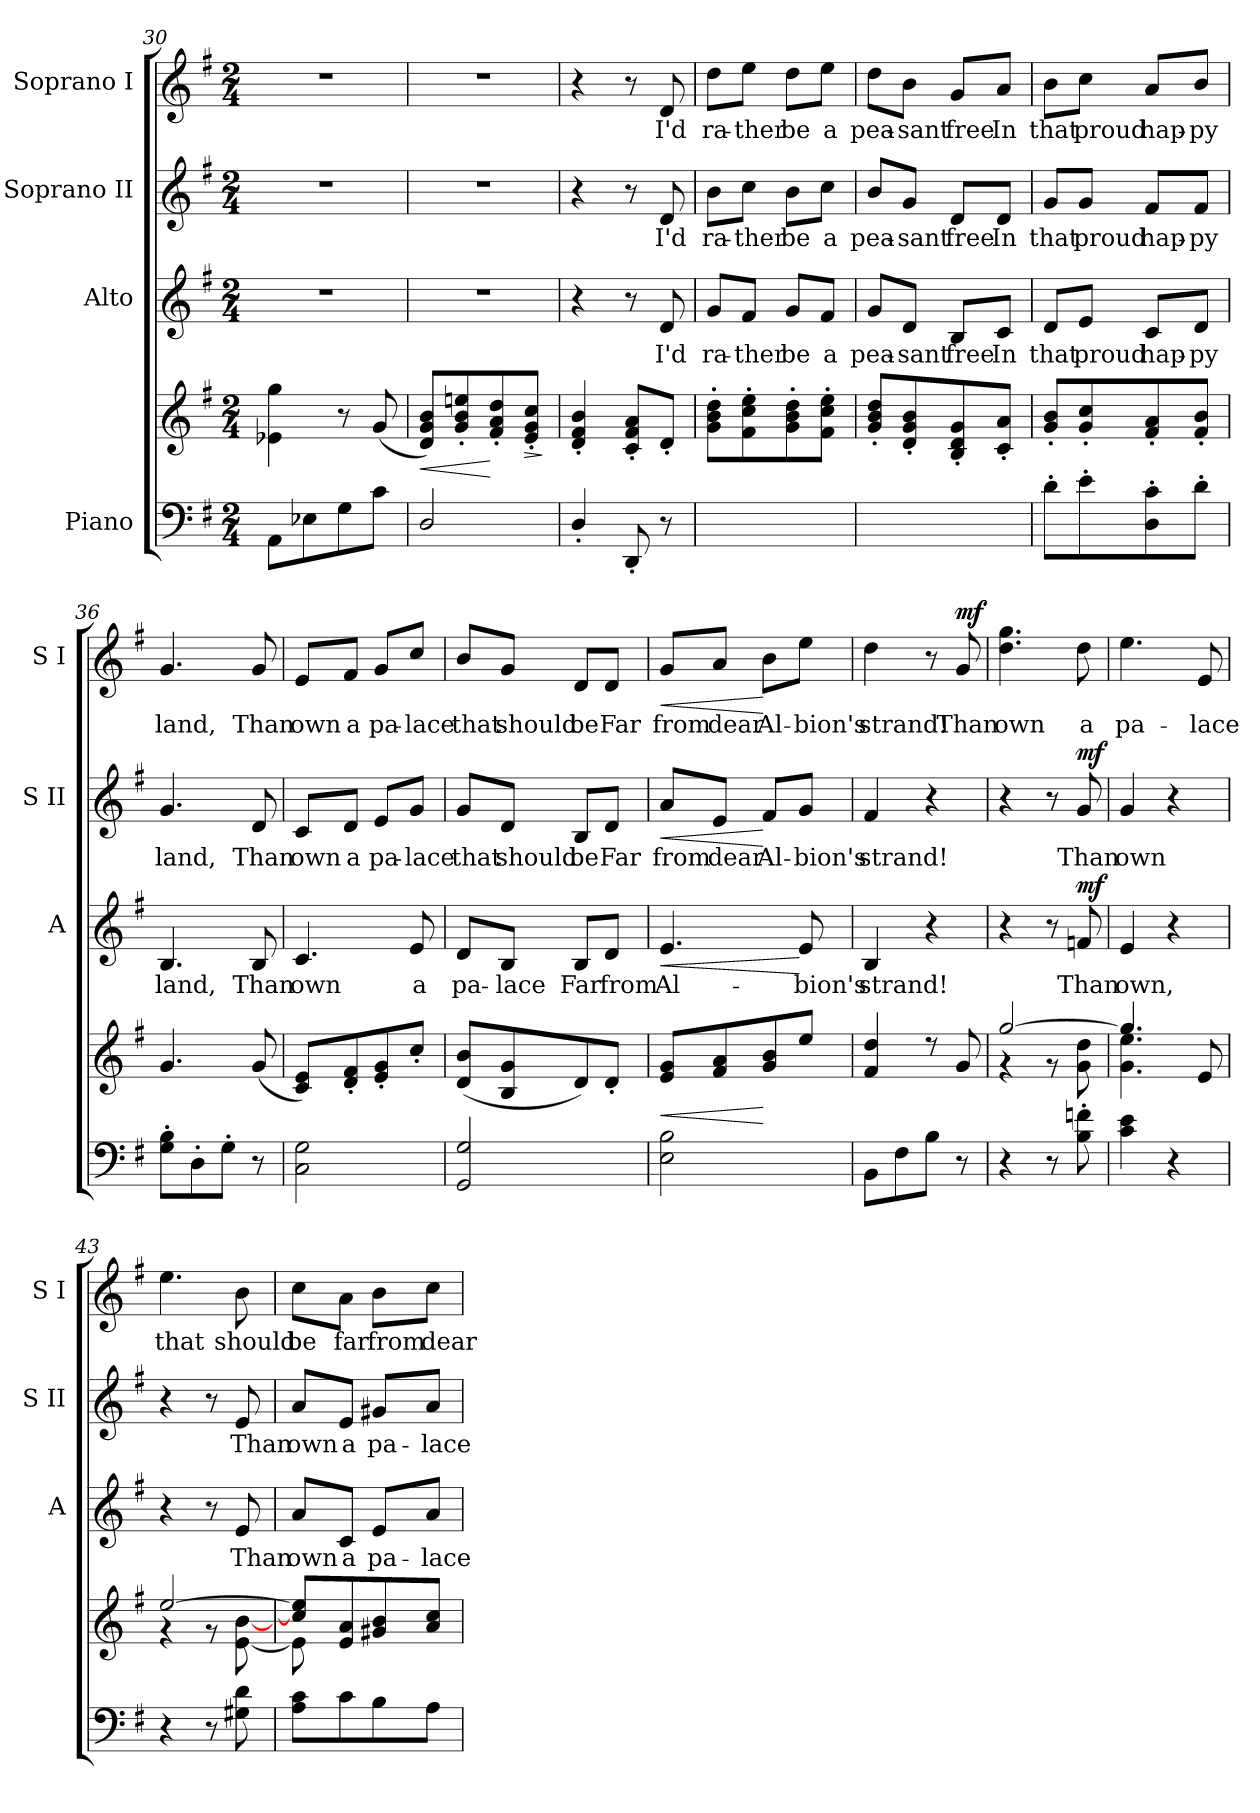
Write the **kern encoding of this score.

**kern	**kern	**dynam	**kern	**text	**dynam	**kern	**text	**dynam	**kern	**text	**dynam
*part4	*part4	*part4	*part3	*part3	*part3	*part2	*part2	*part2	*part1	*part1	*part1
*staff5	*staff4	*staff4/5	*staff3	*staff3	*staff3	*staff2	*staff2	*staff2	*staff1	*staff1	*staff1
*I"Piano	*	*	*I"Alto	*	*	*I"Soprano II	*	*	*I"Soprano I	*	*
*	*	*	*I'A	*	*	*I'S II	*	*	*I'S I	*	*
*clefF4	*clefG2	*	*clefG2	*	*	*clefG2	*	*	*clefG2	*	*
*k[f#]	*k[f#]	*	*k[f#]	*	*	*k[f#]	*	*	*k[f#]	*	*
*G:	*G:	*	*G:	*	*	*G:	*	*	*G:	*	*
*M2/4	*M2/4	*	*M2/4	*	*	*M2/4	*	*	*M2/4	*	*
=30	=30	=30	=30	=30	=30	=30	=30	=30	=30	=30	=30
!	!	!	!LO:N:vis=1	!	!	!LO:N:vis=1	!	!	!LO:N:vis=1	!	!
8AAL	4e-X 4gg	.	2r	.	.	2r	.	.	2r	.	.
8E-X	.	.	.	.	.	.	.	.	.	.	.
8G	8r	.	.	.	.	.	.	.	.	.	.
8cJ	(<8g	.	.	.	.	.	.	.	.	.	.
=31	=31	=31	=31	=31	=31	=31	=31	=31	=31	=31	=31
!	!	!LO:HP:b	!LO:N:vis=1	!	!	!LO:N:vis=1	!	!	!LO:N:vis=1	!	!
2D/	8d 8g 8bL)	<	2r	.	.	2r	.	.	2r	.	.
.	8g' 8b' 8een'	.	.	.	.	.	.	.	.	.	.
.	8f#' 8a' 8dd'	[	.	.	.	.	.	.	.	.	.
!	!	!LO:HP:b	!	!	!	!	!	!	!	!	!
.	8e' 8g' 8cc'J	>	.	.	.	.	.	.	.	.	.
.	.	]	.	.	.	.	.	.	.	.	.
=32	=32	=32	=32	=32	=32	=32	=32	=32	=32	=32	=32
4D'/	4d' 4f#' 4b'	.	4r	.	.	4r	.	.	4r	.	.
8DD'	8c' 8f#' 8a'L	.	8r	.	.	8r	.	.	8r	.	.
!	!	!	!	!LO:LY:b	!	!	!LO:LY:b	!	!	!LO:LY:b	!
8r	8d'J	.	8d	I'd	.	8d	I'd	.	8d	I'd	.
=33	=33	=33	=33	=33	=33	=33	=33	=33	=33	=33	=33
!	!	!	!	!LO:LY:b	!	!	!LO:LY:b	!	!	!LO:LY:b	!
2ryy	8g' 8b' 8dd'L	.	8g/L	ra-	.	8b\L	ra-	.	8dd\L	ra-	.
!	!	!	!	!LO:LY:b	!	!	!LO:LY:b	!	!	!LO:LY:b	!
.	8f#' 8cc' 8ee'	.	8f#/J	-ther	.	8cc\J	-ther	.	8ee\J	-ther	.
!	!	!	!	!LO:LY:b	!	!	!LO:LY:b	!	!	!LO:LY:b	!
.	8g' 8b' 8dd'	.	8g/L	be	.	8b\L	be	.	8dd\L	be	.
!	!	!	!	!LO:LY:b	!	!	!LO:LY:b	!	!	!LO:LY:b	!
.	8f#' 8cc' 8ee'J	.	8f#/J	a	.	8cc\J	a	.	8ee\J	a	.
!!LO:LB:g=z
=34	=34	=34	=34	=34	=34	=34	=34	=34	=34	=34	=34
!	!	!	!	!LO:LY:b	!	!	!LO:LY:b	!	!	!LO:LY:b	!
2ryy	8g' 8b' 8dd'L	.	8g/L	pea-	.	8b/L	pea-	.	8dd\L	pea-	.
!	!	!	!	!LO:LY:b	!	!	!LO:LY:b	!	!	!LO:LY:b	!
.	8d/' 8g/' 8b/'	.	8d/J	-sant	.	8g/J	-sant	.	8b\J	-sant	.
!	!	!	!	!LO:LY:b	!	!	!LO:LY:b	!	!	!LO:LY:b	!
.	8B' 8d' 8g'	.	8B/L	free	.	8d/L	free	.	8g/L	free	.
!	!	!	!	!LO:LY:b	!	!	!LO:LY:b	!	!	!LO:LY:b	!
.	8c' 8a'J	.	8c/J	In	.	8d/J	In	.	8a/J	In	.
=35	=35	=35	=35	=35	=35	=35	=35	=35	=35	=35	=35
!	!	!	!	!LO:LY:b	!	!	!LO:LY:b	!	!	!LO:LY:b	!
8d'L	8g' 8b'L	.	8d/L	that	.	8g/L	that	.	8b\L	that	.
!	!	!	!	!LO:LY:b	!	!	!LO:LY:b	!	!	!LO:LY:b	!
8e'	8g' 8cc'	.	8e/J	proud	.	8g/J	proud	.	8cc\J	proud	.
!	!	!	!	!LO:LY:b	!	!	!LO:LY:b	!	!	!LO:LY:b	!
8D' 8c'	8f#' 8a'	.	8c/L	hap-	.	8f#/L	hap-	.	8a/L	hap-	.
!	!	!	!	!LO:LY:b	!	!	!LO:LY:b	!	!	!LO:LY:b	!
8d'J	8f#/' 8b/'J	.	8d/J	-py	.	8f#/J	-py	.	8b/J	-py	.
=36	=36	=36	=36	=36	=36	=36	=36	=36	=36	=36	=36
!	!	!	!	!LO:LY:b	!	!	!LO:LY:b	!	!	!LO:LY:b	!
8G' 8B'L	4.g	.	4.B	land,	.	4.g	land,	.	4.g	land,	.
8D'	.	.	.	.	.	.	.	.	.	.	.
8G'J	.	.	.	.	.	.	.	.	.	.	.
!	!	!	!	!LO:LY:b	!	!	!LO:LY:b	!	!	!LO:LY:b	!
8r	(<8g	.	8B	Than	.	8d	Than	.	8g	Than	.
=37	=37	=37	=37	=37	=37	=37	=37	=37	=37	=37	=37
!	!	!	!	!LO:LY:b	!	!	!LO:LY:b	!	!	!LO:LY:b	!
2C 2G	8c 8eL)	.	4.c	own	.	8c/L	own	.	8e/L	own	.
!	!	!	!	!	!	!	!LO:LY:b	!	!	!LO:LY:b	!
.	8d' 8f#'	.	.	.	.	8d/J	a	.	8f#/J	a	.
!	!	!	!	!	!	!	!LO:LY:b	!	!	!LO:LY:b	!
.	8e' 8g'	.	.	.	.	8e/L	pa-	.	8g/L	pa-	.
!	!	!	!	!LO:LY:b	!	!	!LO:LY:b	!	!	!LO:LY:b	!
.	8cc'J	.	8e	a	.	8g/J	-lace	.	8cc/J	-lace	.
=38	=38	=38	=38	=38	=38	=38	=38	=38	=38	=38	=38
!	!	!	!	!LO:LY:b	!	!	!LO:LY:b	!	!	!LO:LY:b	!
2GG 2G	(<8d 8bL	.	8d/L	pa-	.	8g/L	that	.	8b/L	that	.
!	!	!	!	!LO:LY:b	!	!	!LO:LY:b	!	!	!LO:LY:b	!
.	8B 8g	.	8B/J	-lace	.	8d/J	should	.	8g/J	should	.
!	!	!	!	!LO:LY:b	!	!	!LO:LY:b	!	!	!LO:LY:b	!
.	8d)	.	8B/L	Far	.	8B/L	be	.	8d/L	be	.
!	!	!	!	!LO:LY:b	!	!	!LO:LY:b	!	!	!LO:LY:b	!
.	8d'J	.	8d/J	from	.	8d/J	Far	.	8d/J	Far	.
!!LO:LB:g=z
=39	=39	=39	=39	=39	=39	=39	=39	=39	=39	=39	=39
*	*^	*	*	*	*	*	*	*	*	*	*
!	!	!LO:N:vis=1	!LO:HP:b	!	!LO:LY:b	!LO:HP:b	!	!LO:LY:b	!LO:HP:b	!	!LO:LY:b	!LO:HP:b
2E 2B	8e/ 8g/L	2ryy	<	4.e	Al-	<	8a/L	from	<	8g/L	from	<
!	!	!	!	!	!	!	!	!LO:LY:b	!	!	!LO:LY:b	!
.	8f#/ 8a/	.	.	.	.	.	8e/J	dear	.	8a/J	dear	.
!	!	!	!	!	!	!	!	!LO:LY:b	!	!	!LO:LY:b	!
.	8g/ 8b/	.	[	.	.	.	8f#/L	Al-	[	8b\L	Al-	[
!	!	!	!	!	!LO:LY:b	!	!	!LO:LY:b	!	!	!LO:LY:b	!
.	8ee/J	.	.	8e	-bion's	[	8g/J	-bion's	.	8ee\J	-bion's	.
=40	=40	=40	=40	=40	=40	=40	=40	=40	=40	=40	=40	=40
!	!	!LO:N:vis=1	!	!	!LO:LY:b	!	!	!LO:LY:b	!	!	!LO:LY:b	!
8BBL	4f#/ 4dd/	2ryy	.	4B	strand!	.	4f#	strand!	.	4dd	strand!	.
8F#	.	.	.	.	.	.	.	.	.	.	.	.
8BJ	8r	.	.	4r	.	.	4r	.	.	8r	.	.
!	!	!	!	!	!	!	!	!	!	!	!LO:LY:b	!LO:DY:b
8r	8g/	.	.	.	.	.	.	.	.	8g	Than	mf
=41	=41	=41	=41	=41	=41	=41	=41	=41	=41	=41	=41	=41
!	!	!	!	!	!	!	!	!	!	!	!LO:LY:b	!
4r	[2gg/	4r	.	4r	.	.	4r	.	.	4.dd 4.gg	own	.
8r	.	8r	.	8r	.	.	8r	.	.	.	.	.
!	!	!	!	!	!LO:LY:b	!LO:DY:b	!	!LO:LY:b	!LO:DY:b	!	!LO:LY:b	!
8B' 8fn'	.	8g\ 8dd\	.	8fn	Than	mf	8g	Than	mf	8dd	a	.
=42	=42	=42	=42	=42	=42	=42	=42	=42	=42	=42	=42	=42
!	!	!	!	!	!LO:LY:b	!	!	!LO:LY:b	!	!	!LO:LY:b	!
4c 4e	4.gg/]	4.g\ 4.ee\	.	4e	own,	.	4g	own	.	4.ee	pa-	.
4r	.	.	.	4r	.	.	4r	.	.	.	.	.
!	!	!	!	!	!	!	!	!	!	!	!LO:LY:b	!
.	8e/	8ryy	.	.	.	.	.	.	.	8e	-lace	.
=43	=43	=43	=43	=43	=43	=43	=43	=43	=43	=43	=43	=43
!	!	!	!	!	!	!	!	!	!	!	!LO:LY:b	!
4r	[2ee/	4r	.	4r	.	.	4r	.	.	4.ee	that	.
8r	.	8r	.	8r	.	.	8r	.	.	.	.	.
!	!	!	!	!	!LO:LY:b	!	!	!LO:LY:b	!	!	!LO:LY:b	!
8G#X 8d	.	[8e\ [8b\	.	8e	Than	.	8e	Than	.	8b	should	.
=44	=44	=44	=44	=44	=44	=44	=44	=44	=44	=44	=44	=44
!	!	!	!	!	!LO:LY:b	!	!	!LO:LY:b	!	!	!LO:LY:b	!
8A 8cL	8cc/] 8ee/]L	8e\]	.	8a/L	own	.	8a/L	own	.	8cc\L	be	.
!	!	!	!	!	!LO:LY:b	!	!	!LO:LY:b	!	!	!LO:LY:b	!
8c	8e/ 8a/	4.ryy	.	8c/J	a	.	8e/J	a	.	8a\J	far	.
!	!	!	!	!	!LO:LY:b	!	!	!LO:LY:b	!	!	!LO:LY:b	!
8B	8g#X/ 8b/	.	.	8e/L	pa-	.	8g#X/L	pa-	.	8b\L	from	.
!	!	!	!	!	!LO:LY:b	!	!	!LO:LY:b	!	!	!LO:LY:b	!
8AJ	8a/ 8cc/J	.	.	8a/J	-lace	.	8a/J	-lace	.	8cc\J	dear	.
*	*v	*v	*	*	*	*	*	*	*	*	*	*
=	=	=	=	=	=	=	=	=	=	=	=
*-	*-	*-	*-	*-	*-	*-	*-	*-	*-	*-	*-
